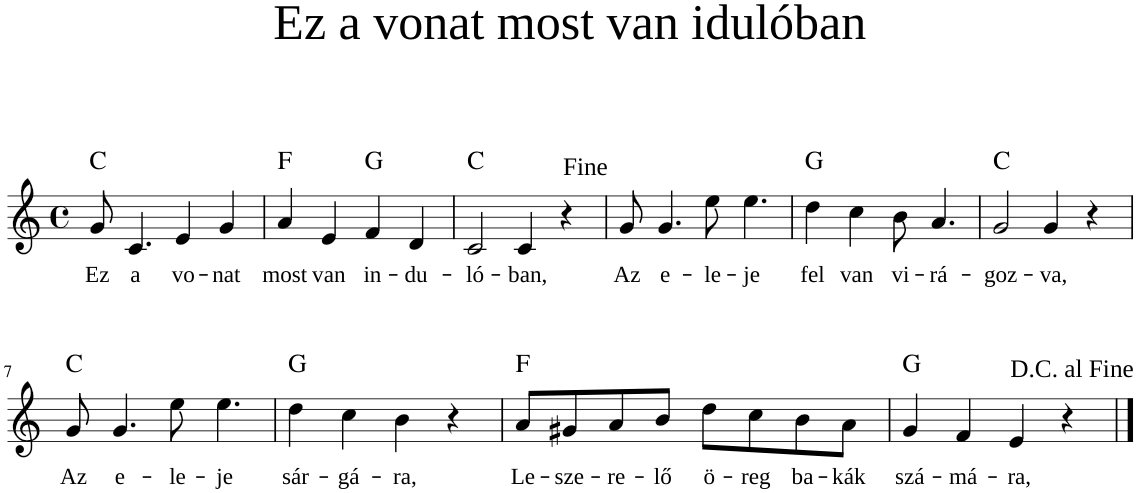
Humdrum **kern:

**kern	**text	**harte
*part1	*part1	*part1
*staff1	*staff1	*
*I"Piano	*	*
*I'Pno	*	*
*clefG2	*	*
*k[]	*	*
*M4/4	*	*
*met(c)	*	*
=1	=1	=1
!	!LO:LY:b	!
8g/	Ez	C:maj
!	!LO:LY:b	!
4.c/	a	.
!	!LO:LY:b	!
4e/	vo-	.
!	!LO:LY:b	!
4g/	-nat	.
=2	=2	=2
!	!LO:LY:b	!
4a/	most	F:maj
!	!LO:LY:b	!
4e/	van	.
!	!LO:LY:b	!
4f/	in-	G:maj
!	!LO:LY:b	!
4d/	-du-	.
=3	=3	=3
!	!LO:LY:b	!
2c/	-ló-	C:maj
!	!LO:LY:b	!
4c/	-ban,	.
4r	.	.
!LO:TX:a:t=<font size="11.7074"/><font face="Times New Roman"/>Fine	!	!
=4	=4	=4
!	!LO:LY:b	!
8g/	Az	.
!	!LO:LY:b	!
4.g/	e-	.
!	!LO:LY:b	!
8ee\	-le-	.
!	!LO:LY:b	!
4.ee\	-je	.
=5	=5	=5
!	!LO:LY:b	!
4dd\	fel	G:maj
!	!LO:LY:b	!
4cc\	van	.
!	!LO:LY:b	!
8b\	vi-	.
!	!LO:LY:b	!
4.a/	-rá-	.
=6	=6	=6
!	!LO:LY:b	!
2g/	-goz-	C:maj
!	!LO:LY:b	!
4g/	-va,	.
4r	.	.
!!LO:LB:g=z
=7	=7	=7
!	!LO:LY:b	!
8g/	Az	C:maj
!	!LO:LY:b	!
4.g/	e-	.
!	!LO:LY:b	!
8ee\	-le-	.
!	!LO:LY:b	!
4.ee\	-je	.
=8	=8	=8
!	!LO:LY:b	!
4dd\	sár-	G:maj
!	!LO:LY:b	!
4cc\	-gá-	.
!	!LO:LY:b	!
4b\	-ra,	.
4r	.	.
=9	=9	=9
!	!LO:LY:b	!
8a/L	Le-	F:maj
!	!LO:LY:b	!
8g#X/	-sze-	.
!	!LO:LY:b	!
8a/	-re-	.
!	!LO:LY:b	!
8b/J	-lő	.
!	!LO:LY:b	!
8dd\L	ö-	.
!	!LO:LY:b	!
8cc\	-reg	.
!	!LO:LY:b	!
8b\	ba-	.
!	!LO:LY:b	!
8a\J	-kák	.
=10	=10	=10
!	!LO:LY:b	!
4g/	szá-	G:maj
!	!LO:LY:b	!
4f/	-má-	.
!	!LO:LY:b	!
4e/	-ra,	.
4r	.	.
!LO:TX:a:t=<font size="11.7074"/><font face="Times New Roman"/>D.C. al Fine	!	!
==	==	==
*-	*-	*-
